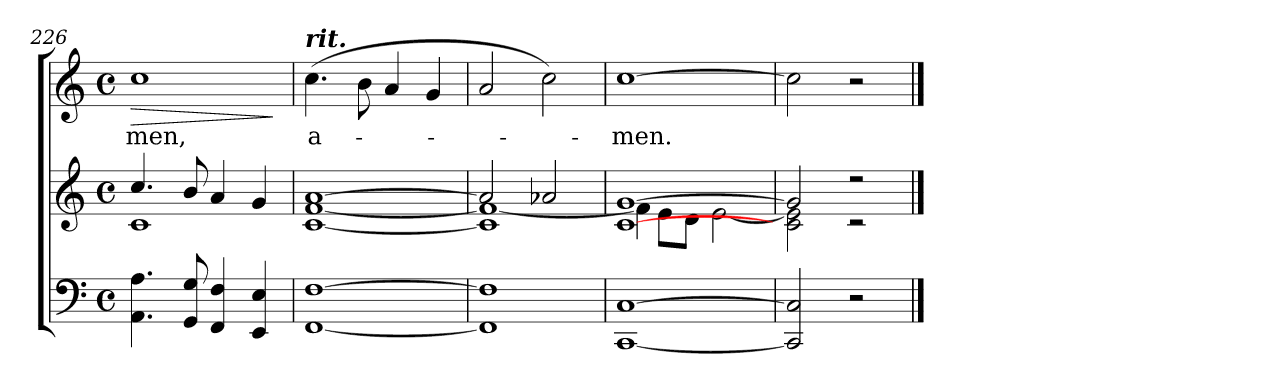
**kern	**kern	**kern	**text	**dynam
*part2	*part2	*part1	*part1	*part1
*staff3	*staff2	*staff1	*staff1	*staff1
*clefF4	*clefG2	*clefG2	*	*
*k[]	*k[]	*k[]	*	*
*C:	*C:	*C:	*	*
*M4/4	*M4/4	*M4/4	*	*
*met(c)	*met(c)	*met(c)	*	*
=226	=226	=226	=226	=226
*	*^	*	*	*
!	!	!	!	!LO:LY:b	!LO:HP:b
4.AA\ 4.A\	4.cc/	1c	1cc	-men,	>
8GG/ 8G/	8b/	.	.	.	.
4FF/ 4F/	4a/	.	.	.	.
4EE/ 4E/	4g/	.	.	.	.
*	*v	*v	*	*	*
.	.	.	.	]
=227	=227	=227	=227	=227
*	*^	*	*	*
!	!	!	!LO:TX:a:Bi:t=rit.	!	!
!	!	!	!	!LO:LY:b	!
[1FF [1F	[>1a	[<1c [<1f	(>4.cc\	a-	.
.	.	.	8b\	.	.
.	.	.	4a/	.	.
.	.	.	4g/	.	.
=228	=228	=228	=228	=228	=228
1FF] 1F]	2a/]	1c] 1f_	2a/	.	.
.	2a-X/	.	2cc\)	.	.
=229	=229	=229	=229	=229	=229
!	!	!	!	!LO:LY:b	!
[1CC [1C	[<1c [>1g	4f\]	[1cc	-men.	.
.	.	8e\L	.	.	.
.	.	8d\J	.	.	.
.	.	[<2e\	.	.	.
=230	=230	=230	=230	=230	=230
2CC/] 2C/]	2g/]	2c\ 2e\]	2cc\]	.	.
2r	2r	2r	2r	.	.
*	*v	*v	*	*	*
==	==	==	==	==
*-	*-	*-	*-	*-
